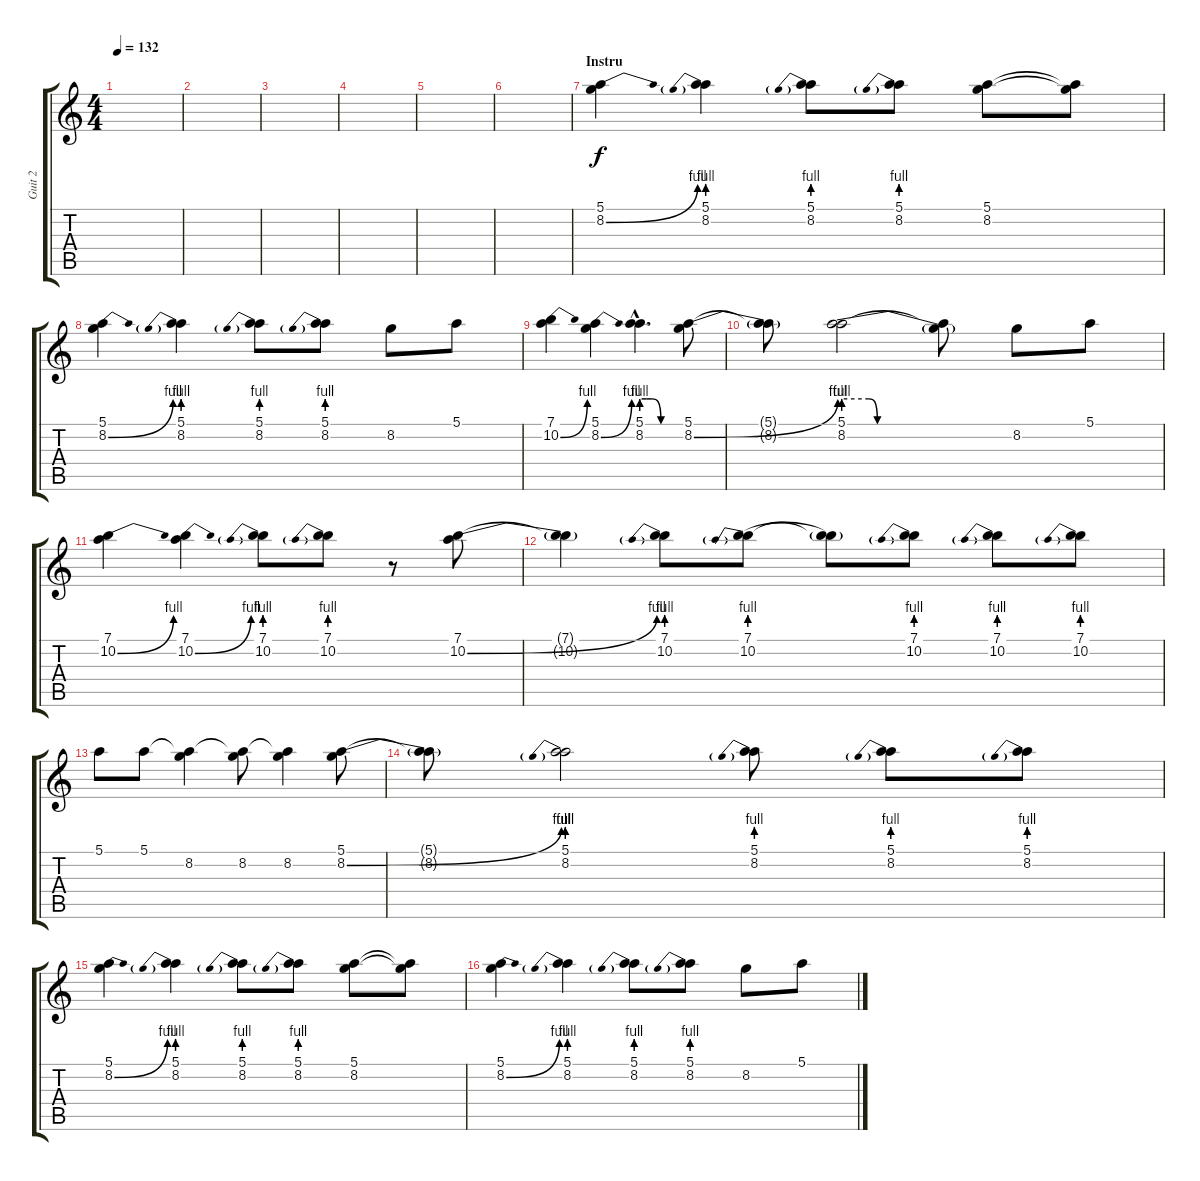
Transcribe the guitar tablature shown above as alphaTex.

\track ("Guit 2" "Guit 2") {instrument distortionguitar}
\staff {score tabs}
\tuning (E4 B3 G3 D3 A2 E2) {hide}
\ts (4 4)
\tempo 132
\clef g2
\ks c
|
|
|
|
|
|
\section ("" "Instru")
(5.1 8.2{be (bend 0 0 60 4)}).4 (5.1 8.2{be (prebend 0 4 60 4)}).4 (5.1 8.2{be (prebend 0 4 60 4)}).8 (5.1 8.2{be (prebend 0 4 60 4)}).8 (5.1 8.2).8 (5.1{t} 8.2{t}).8 |
(5.1 8.2{be (bend 0 0 60 4)}).4 (5.1 8.2{be (prebend 0 4 60 4)}).4 (5.1 8.2{be (prebend 0 4 60 4)}).8 (5.1 8.2{be (prebend 0 4 60 4)}).8 8.2.8 5.1.8 |
(7.1 10.2{be (bend 0 0 60 4)}).4 (5.1 8.2{be (bend 0 0 60 4)}).4 (5.1{hac} 8.2{be (custom 0 4 8 4 16 4 30 0 40 0 60 0) hac}).4{d} (5.1 8.2{be (bend 0 0 60 4)}).8 |
(5.1{t} 8.2{t}).8 (5.1 8.2{be (custom 0 4 9 4 12 0 30 0 40 0 60 0)}).2 (5.1{t} 8.2{t}).8 8.2.8 5.1.8 |
(7.1 10.2{be (bend 0 0 60 4)}).4 (7.1 10.2{be (bend 0 0 60 4)}).4 (7.1 10.2{be (prebend 0 4 60 4)}).8 (7.1 10.2{be (prebend 0 4 60 4)}).8 r.8 (7.1 10.2{be (bend 0 0 60 4)}).8 |
(7.1{t} 10.2{t}).4 (7.1 10.2{be (prebend 0 4 60 4)}).8 (7.1 10.2{be (prebend 0 4 60 4)}).8 (7.1{t} 10.2{t}).8 (7.1 10.2{be (prebend 0 4 60 4)}).8 (7.1 10.2{be (prebend 0 4 60 4)}).8 (7.1 10.2{be (prebend 0 4 60 4)}).8 |
5.1.8 5.1.8 (5.1{t} 8.2).4 (5.1{t} 8.2).8 (5.1{t} 8.2).4 (5.1 8.2{be (bend 0 0 60 4)}).8 |
(5.1{t} 8.2{t}).8 (5.1 8.2{be (prebend 0 4 60 4)}).2 (5.1 8.2{be (prebend 0 4 60 4)}).8 (5.1 8.2{be (prebend 0 4 60 4)}).8 (5.1 8.2{be (prebend 0 4 60 4)}).8 |
(5.1 8.2{be (bend 0 0 60 4)}).4 (5.1 8.2{be (prebend 0 4 60 4)}).4 (5.1 8.2{be (prebend 0 4 60 4)}).8 (5.1 8.2{be (prebend 0 4 60 4)}).8 (5.1 8.2).8 (5.1{t} 8.2{t}).8 |
(5.1 8.2{be (bend 0 0 60 4)}).4 (5.1 8.2{be (prebend 0 4 60 4)}).4 (5.1 8.2{be (prebend 0 4 60 4)}).8 (5.1 8.2{be (prebend 0 4 60 4)}).8 8.2.8 5.1.8
